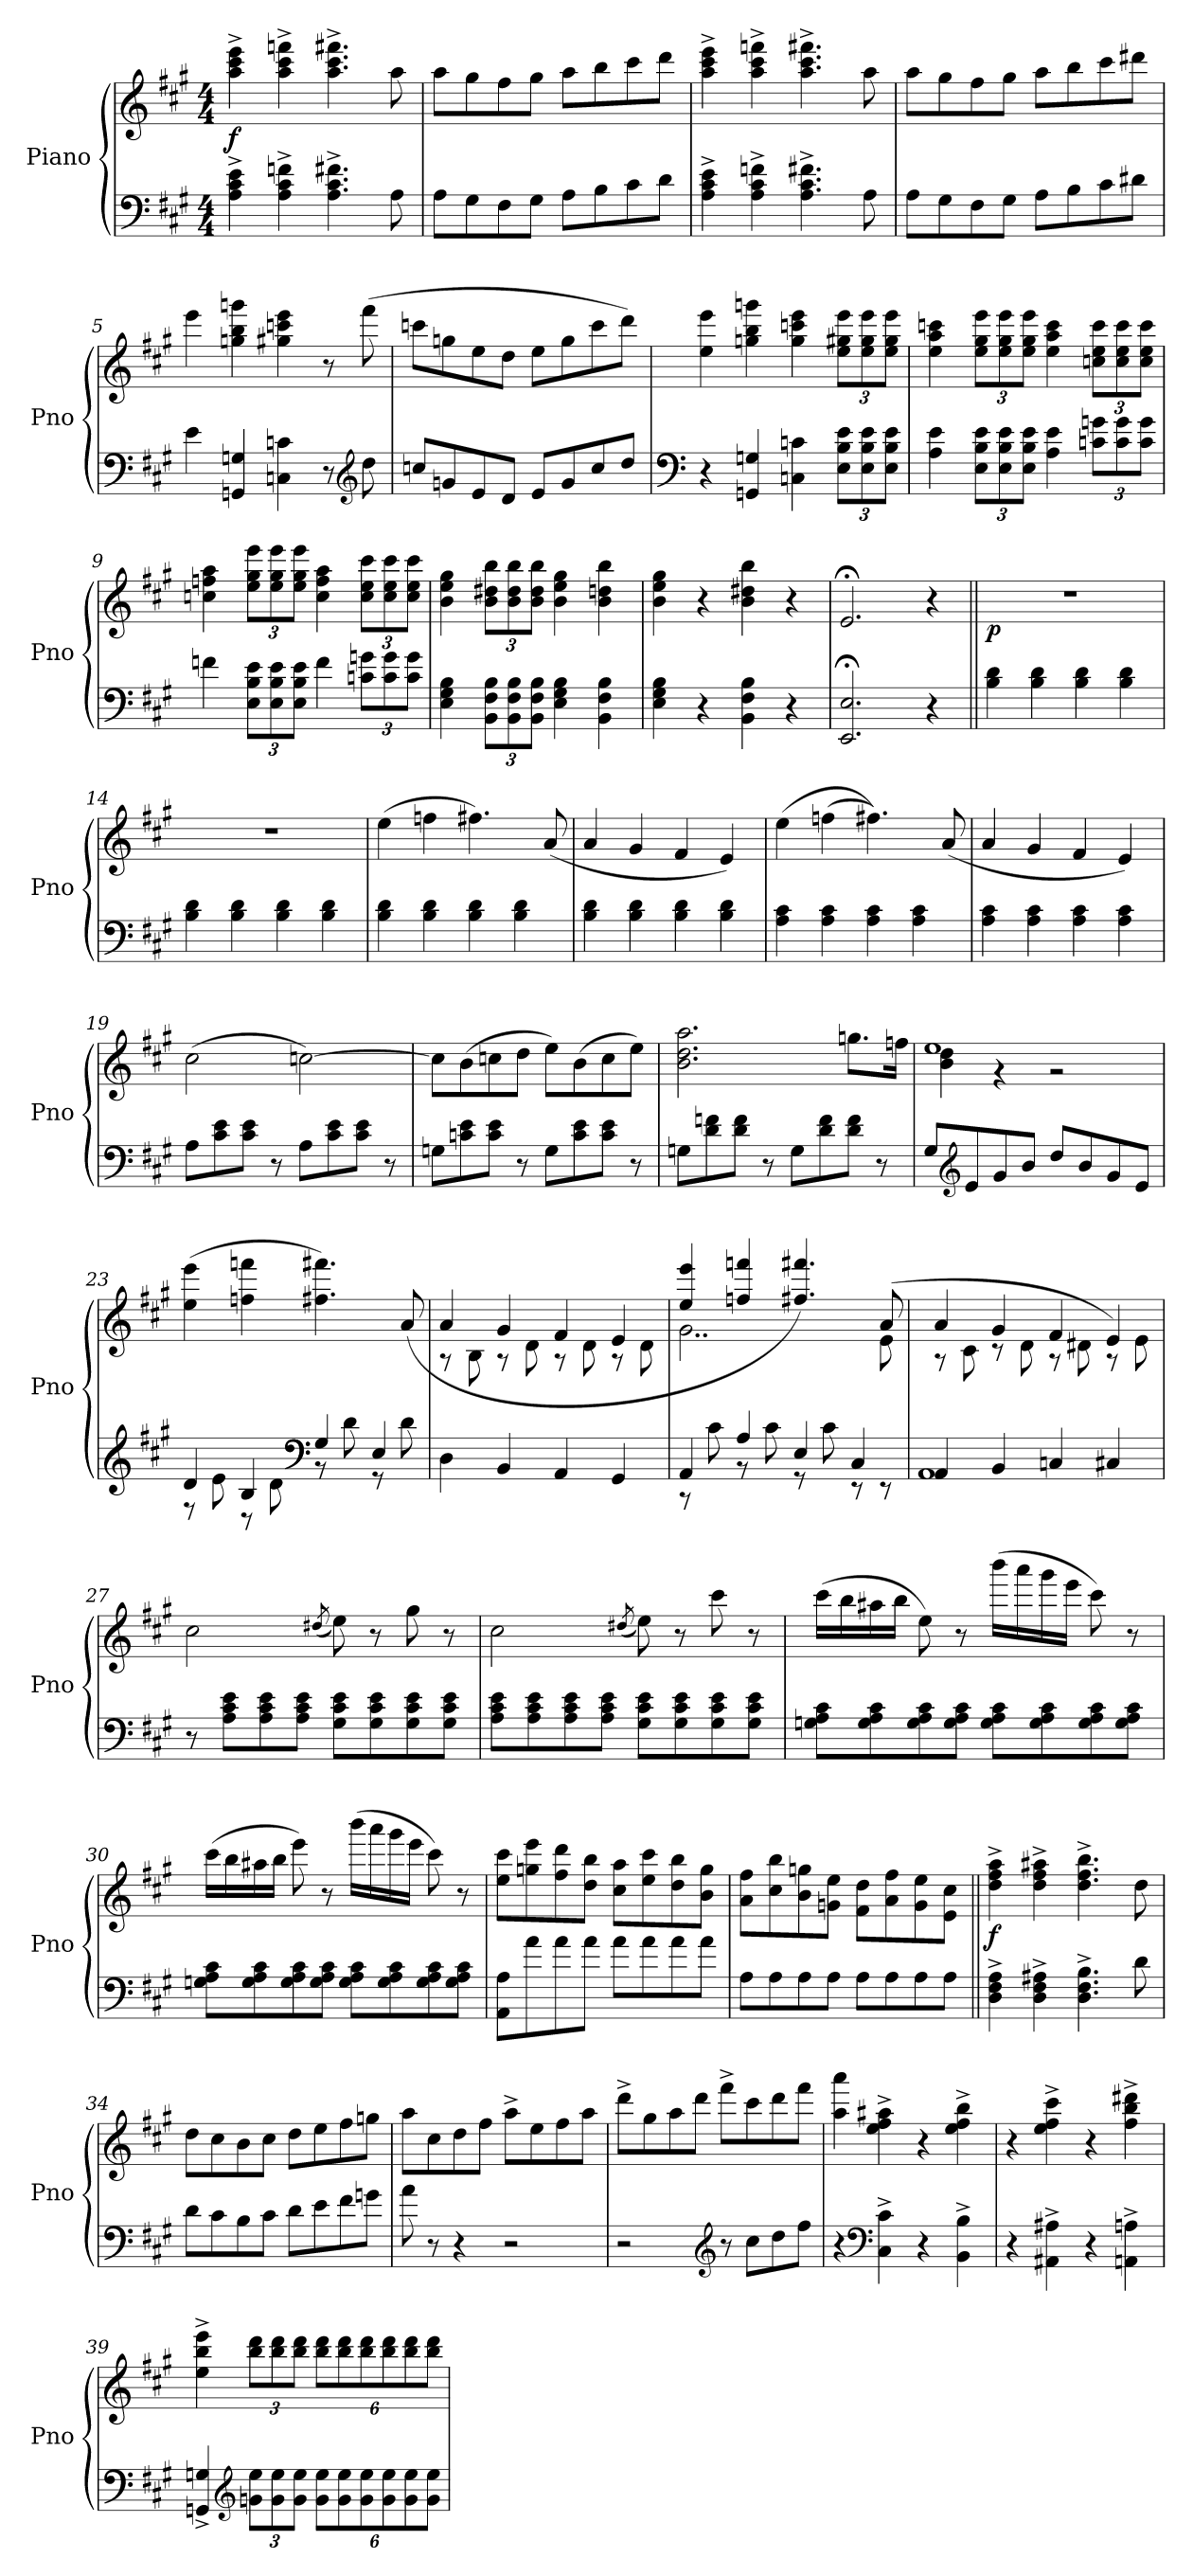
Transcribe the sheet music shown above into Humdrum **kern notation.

**kern	**kern	**dynam
*part1	*part1	*part1
*staff2	*staff1	*staff1/2
*I"Piano	*	*
*I'Pno	*	*
*clefF4	*clefG2	*
*k[f#c#g#]	*k[f#c#g#]	*
*M4/4	*M4/4	*
*MM240	*MM240	*
=1	=1	=1
!	!	!LO:DY:b
4A\^ 4c#\^ 4e\^	4aa\^ 4ccc#\^ 4eee\^	f
4A\^ 4c#\^ 4fn\^	4aa\^ 4ccc#\^ 4fffn\^	.
4.A\^ 4.c#\^ 4.f#X\^	4.aa\^ 4.ccc#\^ 4.fff#X\^	.
8A\	8aa\	.
=2	=2	=2
8A\L	8aa\L	.
8G#\	8gg#\	.
8F#\	8ff#\	.
8G#\J	8gg#\J	.
8A\L	8aa\L	.
8B\	8bb\	.
8c#\	8ccc#\	.
8d\J	8ddd\J	.
=3	=3	=3
4A\^ 4c#\^ 4e\^	4aa\^ 4ccc#\^ 4eee\^	.
4A\^ 4c#\^ 4fn\^	4aa\^ 4ccc#\^ 4fffn\^	.
4.A\^ 4.c#\^ 4.f#X\^	4.aa\^ 4.ccc#\^ 4.fff#X\^	.
8A\	8aa\	.
=4	=4	=4
8A\L	8aa\L	.
8G#\	8gg#\	.
8F#\	8ff#\	.
8G#\J	8gg#\J	.
8A\L	8aa\L	.
8B\	8bb\	.
8c#\	8ccc#\	.
8d#X\J	8ddd#X\J	.
=5	=5	=5
4e\	4eee\	.
4GGn/ 4Gn/	4ggn\ 4bb\ 4gggn\	.
4Cn\ 4cn\	4gg#X\ 4cccn\ 4eee\	.
8r	8r	.
*clefG2	*	*
8dd\	(8fff#\	.
=6	=6	=6
8ccn/L	8cccn\L	.
8gn/	8ggn\	.
8e/	8ee\	.
8d/J	8dd\J	.
8e/L	8ee\L	.
8g/	8gg\	.
8cc/	8ccc\	.
8dd/J	8ddd\J)	.
!!LO:LB:g=z
=7	=7	=7
*clefF4	*	*
4r	4ee\ 4eee\	.
4GGn/ 4Gn/	4ggn\ 4bb\ 4gggn\	.
4Cn\ 4cn\	4gg\ 4cccn\ 4eee\	.
*Xbrackettup	*Xbrackettup	*
12E\ 12B\ 12e\L	12ee\ 12gg#X\ 12eee\L	.
12E\ 12B\ 12e\	12ee\ 12gg#\ 12eee\	.
12E\ 12B\ 12e\J	12ee\ 12gg#\ 12eee\J	.
=8	=8	=8
4A\ 4e\	4ee\ 4aa\ 4cccn\	.
12E\ 12B\ 12e\L	12ee\ 12gg#\ 12eee\L	.
12E\ 12B\ 12e\	12ee\ 12gg#\ 12eee\	.
12E\ 12B\ 12e\J	12ee\ 12gg#\ 12eee\J	.
4A\ 4e\	4ee\ 4aa\ 4ccc\	.
12cn\ 12gn\L	12ccn\ 12ee\ 12ccc\L	.
12c\ 12g\	12cc\ 12ee\ 12ccc\	.
12c\ 12g\J	12cc\ 12ee\ 12ccc\J	.
=9	=9	=9
4fn\	4ccn\ 4ffn\ 4aa\	.
12E\ 12B\ 12e\L	12ee\ 12gg#\ 12eee\L	.
12E\ 12B\ 12e\	12ee\ 12gg#\ 12eee\	.
12E\ 12B\ 12e\J	12ee\ 12gg#\ 12eee\J	.
4f\	4cc\ 4ff\ 4aa\	.
12cn\ 12gn\L	12cc\ 12ee\ 12ccc#\L	.
12c\ 12g\	12cc\ 12ee\ 12ccc#\	.
12c\ 12g\J	12cc\ 12ee\ 12ccc#\J	.
=10	=10	=10
4E\ 4G#\ 4B\	4b\ 4ee\ 4gg#\	.
12BB\ 12F#\ 12B\L	12b\ 12dd#X\ 12bb\L	.
12BB\ 12F#\ 12B\	12b\ 12dd#\ 12bb\	.
12BB\ 12F#\ 12B\J	12b\ 12dd#\ 12bb\J	.
4E\ 4G#\ 4B\	4b\ 4ee\ 4gg#\	.
4BB\ 4F#\ 4B\	4b\ 4ddn\ 4bb\	.
=11	=11	=11
4E\ 4G#\ 4B\	4b\ 4ee\ 4gg#\	.
4r	4r	.
4BB\ 4F#\ 4B\	4b\ 4dd#X\ 4bb\	.
4r	4r	.
=12	=12	=12
2.EE/; 2.E/;	2.e;</	.
4r	4r	.
=13||	=13||	=13||
*	*MM167	*
!	!	!LO:DY:b
4B\ 4d\	1r	p
4B\ 4d\	.	.
4B\ 4d\	.	.
4B\ 4d\	.	.
!!LO:LB:g=z
=14	=14	=14
4B\ 4d\	1r	.
4B\ 4d\	.	.
4B\ 4d\	.	.
4B\ 4d\	.	.
=15	=15	=15
4B\ 4d\	(4ee\	.
4B\ 4d\	4ffn\	.
4B\ 4d\	4.ff#X\)	.
4B\ 4d\	.	.
.	(8a/	.
=16	=16	=16
4B\ 4d\	4a/	.
4B\ 4d\	4g#/	.
4B\ 4d\	4f#/	.
4B\ 4d\	4e/)	.
=17	=17	=17
4A\ 4c#\	(4ee\	.
4A\ 4c#\	(4ffn\	.
4A\ 4c#\	4.ff#X\))	.
4A\ 4c#\	.	.
.	(8a/	.
=18	=18	=18
4A\ 4c#\	4a/	.
4A\ 4c#\	4g#/	.
4A\ 4c#\	4f#/	.
4A\ 4c#\	4e/)	.
=19	=19	=19
8A\L	(2cc#\	.
8c#\ 8e\	.	.
8c#\ 8e\J	.	.
8r	.	.
8A\L	[2ccn\)	.
8c#\ 8e\	.	.
8c#\ 8e\J	.	.
8r	.	.
=20	=20	=20
8Gn\L	8cc\L]	.
8cn\ 8e\	(8b\	.
8c\ 8e\J	8ccn\	.
8r	8dd\J	.
8G\L	8ee\L)	.
8c\ 8e\	(8b\	.
8c\ 8e\J	8cc\	.
8r	8ee\J)	.
!!LO:LB:g=z
=21	=21	=21
8Gn\L	2.b\ 2.dd\ 2.aa\	.
8d\ 8fn\	.	.
8d\ 8f\J	.	.
8r	.	.
8G\L	.	.
8d\ 8f\	.	.
8d\ 8f\J	8.ggn\L	.
8r	.	.
.	16ffn\Jk	.
=22	=22	=22
*	*^	*
8G#/L	1ee	4b\ 4dd\	.
*clefG2	*	*	*
8e/	.	.	.
8g#/	.	4r	.
8b/J	.	.	.
8dd/L	.	2r	.
8b/	.	.	.
8g#/	.	.	.
8e/J	.	.	.
*	*v	*v	*
=23	=23	=23
*^	*	*
4d/	8r	(4ee\ 4eee\	.
.	8e\	.	.
4B/	8r	4ffn\ 4fffn\	.
.	8d\	.	.
*clefF4	*	*	*
4G#/	8r	4.ff#X\ 4.fff#X\)	.
.	8d\	.	.
4E/	8r	.	.
.	8d\	(8a/	.
*v	*v	*	*
=24	=24	=24
*	*^	*
4D\	4a/	8r	.
.	.	8B\	.
4BB/	4g#/	8r	.
.	.	8d\	.
4AA/	4f#/	8r	.
.	.	8d\	.
4GG#/	4e/	8r	.
.	.	8d\	.
=25	=25	=25	=25
*^	*	*	*
4AA/	8r	4ee/ 4eee/	2..g#\	.
.	8c#\	.	.	.
4A/	8r	4ffn/ 4fffn/	.	.
.	8c#\	.	.	.
4E/	8r	4.ff#X/ 4.fff#X/)	.	.
.	8c#\	.	.	.
4C#/	8r	.	.	.
.	8r	(8a/	8e\	.
!!LO:LB:g=z	!!
=26	=26	=26	=26	=26
4AA/	1AA	4a/	8r	.
.	.	.	8c#\	.
4BB/	.	4g#/	8r	.
.	.	.	8d\	.
4Cn/	.	4f#/	8r	.
.	.	.	8d#X\	.
4C#X/	.	4e/)	8r	.
.	.	.	8e\	.
*v	*v	*	*	*
*	*v	*v	*
=27	=27	=27
8r	2cc#\	.
8A\ 8c#\ 8e\L	.	.
8A\ 8c#\ 8e\	.	.
8A\ 8c#\ 8e\J	.	.
.	(8qdd#X/	.
8G#\ 8c#\ 8e\L	8ee\)	.
8G#\ 8c#\ 8e\	8r	.
8G#\ 8c#\ 8e\	8gg#\	.
8G#\ 8c#\ 8e\J	8r	.
=28	=28	=28
8A\ 8c#\ 8e\L	2cc#\	.
8A\ 8c#\ 8e\	.	.
8A\ 8c#\ 8e\	.	.
8A\ 8c#\ 8e\J	.	.
.	(8qdd#X/	.
8G#\ 8c#\ 8e\L	8ee\)	.
8G#\ 8c#\ 8e\	8r	.
8G#\ 8c#\ 8e\	8ccc#\	.
8G#\ 8c#\ 8e\J	8r	.
=29	=29	=29
8Gn\ 8A\ 8c#\L	(16ccc#\LL	.
.	16bb\	.
8G\ 8A\ 8c#\	16aa#X\	.
.	16bb\JJ	.
8G\ 8A\ 8c#\	8ee\)	.
8G\ 8A\ 8c#\J	8r	.
8G\ 8A\ 8c#\L	(16bbb\LL	.
.	16aaa\	.
8G\ 8A\ 8c#\	16ggg#\	.
.	16eee\JJ	.
8G\ 8A\ 8c#\	8ccc#\)	.
8G\ 8A\ 8c#\J	8r	.
!!LO:LB:g=z
=30	=30	=30
8Gn\ 8A\ 8c#\L	(16ccc#\LL	.
.	16bb\	.
8G\ 8A\ 8c#\	16aa#X\	.
.	16bb\JJ	.
8G\ 8A\ 8c#\	8eee\)	.
8G\ 8A\ 8c#\J	8r	.
8G\ 8A\ 8c#\L	(16bbb\LL	.
.	16aaa\	.
8G\ 8A\ 8c#\	16ggg#\	.
.	16eee\JJ	.
8G\ 8A\ 8c#\	8ccc#\)	.
8G\ 8A\ 8c#\J	8r	.
=31	=31	=31
8AA\ 8A\L	8ee\ 8ccc#\L	.
8a\	8ggn\ 8eee\	.
8a\	8ff#\ 8ddd\	.
8a\J	8dd\ 8bb\J	.
8a\L	8cc#\ 8aa\L	.
8a\	8ee\ 8ccc#\	.
8a\	8dd\ 8bb\	.
8a\J	8b\ 8gg\J	.
=32	=32	=32
8A\L	8a\ 8ff#\L	.
8A\	8cc#\ 8bb\	.
8A\	8b\ 8ggn\	.
8A\J	8gn\ 8ee\J	.
8A\L	8f#\ 8dd\L	.
8A\	8a\ 8ff#\	.
8A\	8g\ 8ee\	.
8A\J	8e\ 8cc#\J	.
=33||	=33||	=33||
*	*MM240	*
!	!	!LO:DY:b
4D\^ 4F#\^ 4A\^	4dd\^ 4ff#\^ 4aa\^	f
4D\^ 4F#\^ 4A#X\^	4dd\^ 4ff#\^ 4aa#X\^	.
4.D\^ 4.F#\^ 4.B\^	4.dd\^ 4.ff#\^ 4.bb\^	.
8d\	8dd\	.
!!LO:LB:g=z
=34	=34	=34
8d\L	8dd\L	.
8c#\	8cc#\	.
8B\	8b\	.
8c#\J	8cc#\J	.
8d\L	8dd\L	.
8e\	8ee\	.
8f#\	8ff#\	.
8gn\J	8ggn\J	.
=35	=35	=35
8a\	8aa\L	.
8r	8cc#\	.
4r	8dd\	.
.	8ff#\J	.
2r	8aa^\L	.
.	8ee\	.
.	8ff#\	.
.	8aa\J	.
=36	=36	=36
2r	8ddd^\L	.
.	8gg#\	.
.	8aa\	.
.	8ddd\J	.
*clefG2	*	*
8r	8fff#^\L	.
8cc#\L	8ccc#\	.
8dd\	8ddd\	.
8ff#\J	8fff#\J	.
=37	=37	=37
4r	4aa\ 4aaa\	.
*clefF4	*	*
4C#\^ 4c#\^	4ee\^ 4ff#\^ 4aa#X\^	.
4r	4r	.
4BB\^ 4B\^	4ee\^ 4ff#\^ 4bb\^	.
=38	=38	=38
4r	4r	.
4AA#X\^ 4A#X\^	4ee\^ 4ff#\^ 4ccc#\^	.
4r	4r	.
4AAn\^ 4An\^	4ff#\^ 4bb\^ 4ddd#X\^	.
!!LO:PB:g=z
=39	=39	=39
4GGn/^ 4Gn/^	4ee\^ 4bb\^ 4eee\^	.
*clefG2	*	*
12gn\ 12ee\L	12bb\ 12ddd\L	.
12g\ 12ee\	12bb\ 12ddd\	.
12g\ 12ee\J	12bb\ 12ddd\J	.
12g\ 12ee\L	12bb\ 12ddd\L	.
12g\ 12ee\	12bb\ 12ddd\	.
12g\ 12ee\	12bb\ 12ddd\	.
12g\ 12ee\	12bb\ 12ddd\	.
12g\ 12ee\	12bb\ 12ddd\	.
12g\ 12ee\J	12bb\ 12ddd\J	.
=	=	=
*-	*-	*-
